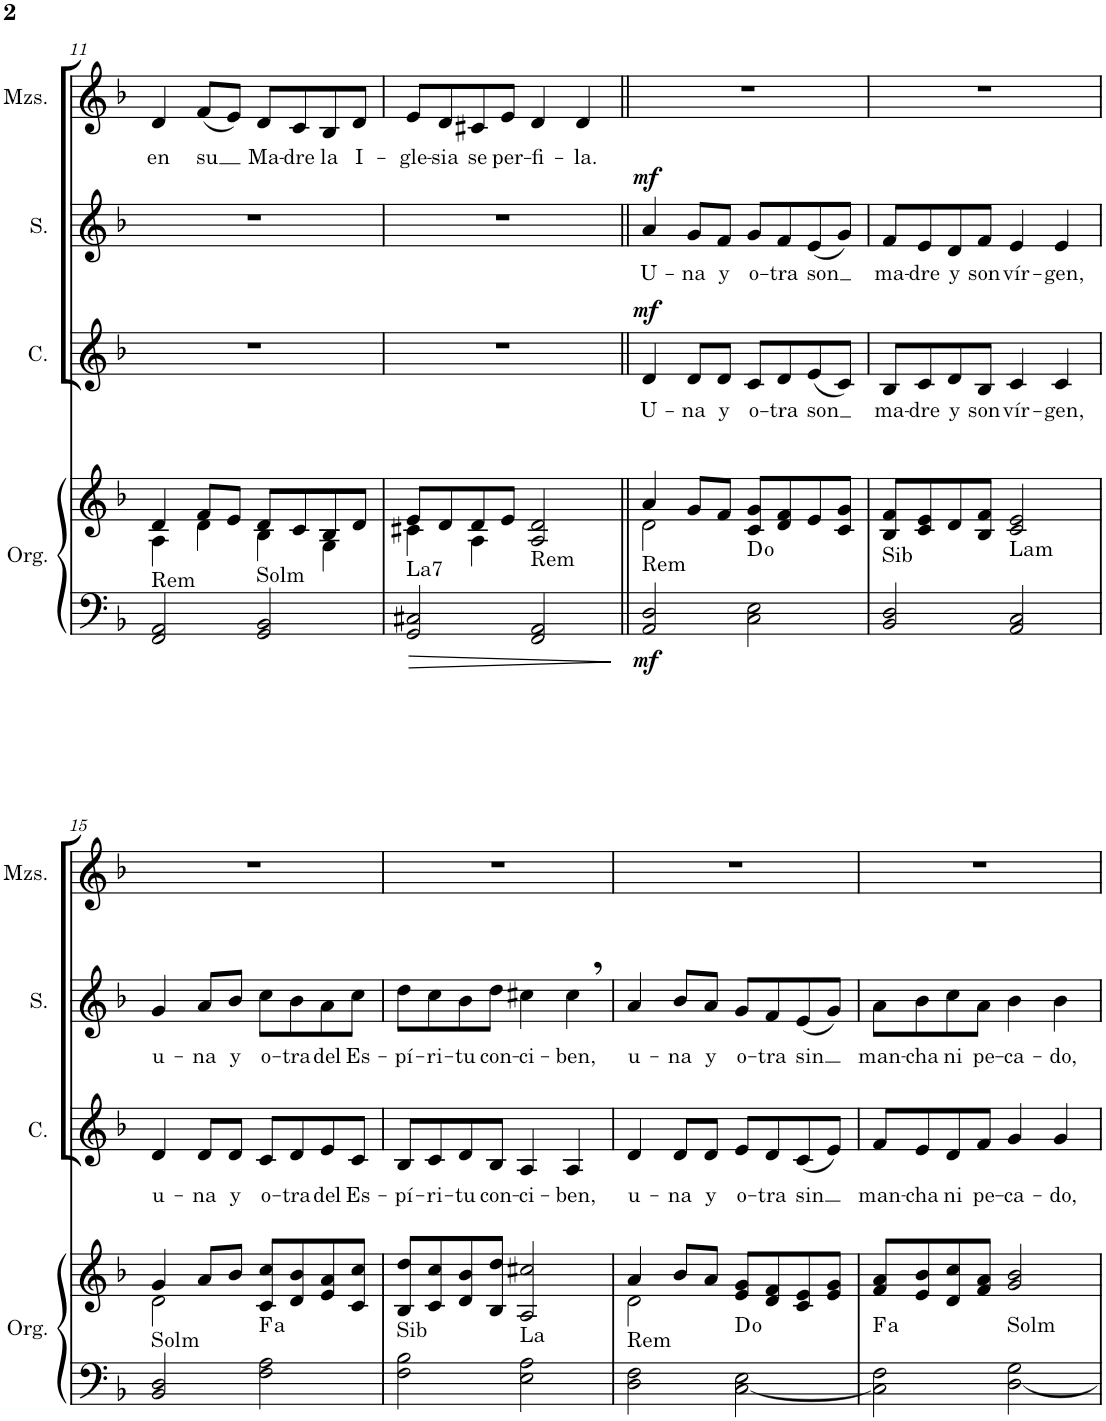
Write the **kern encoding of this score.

**kern	**kern	**dynam	**harte	**kern	**text	**dynam	**kern	**text	**dynam	**kern	**text
*part4	*part4	*part4	*part4	*part3	*part3	*part3	*part2	*part2	*part2	*part1	*part1
*staff5	*staff4	*staff4/5	*	*staff3	*staff3	*staff3	*staff2	*staff2	*staff2	*staff1	*staff1
*I"Órgano	*	*	*	*I"Contralto	*	*	*I"Soprano	*	*	*I"Solista	*
*	*	*	*	*I'C.	*	*	*I'S.	*	*	*	*
!!LO:PB:g=z
*clefF4	*clefG2	*	*	*clefG2	*	*	*clefG2	*	*	*clefG2	*
*k[b-]	*k[b-]	*	*	*k[b-]	*	*	*k[b-]	*	*	*k[b-]	*
*M4/4	*M4/4	*	*	*M4/4	*	*	*M4/4	*	*	*M4/4	*
=11	=11	=11	=11	=11	=11	=11	=11	=11	=11	=11	=11
*	*^	*	*	*	*	*	*	*	*	*	*
!	!	!	!	!LO:H:kt=Rem	!	!	!	!	!	!	!	!LO:LY:b
2FF/ 2AA/	4d/	4A\	.	N	1r	.	.	1r	.	.	4d/	en
!	!	!	!	!	!	!	!	!	!	!	!	!LO:LY:b
.	8f/L	4d\	.	.	.	.	.	.	.	.	(8f/L	su
.	8e/J	.	.	.	.	.	.	.	.	.	8e/J)	.
!	!	!	!	!LO:H:kt=Solm	!	!	!	!	!	!	!	!LO:LY:b
2GG/ 2BB-/	8d/L	4B-\	.	N	.	.	.	.	.	.	8d/L	Ma-
!	!	!	!	!	!	!	!	!	!	!	!	!LO:LY:b
.	8c/	.	.	.	.	.	.	.	.	.	8c/	-dre
!	!	!	!	!	!	!	!	!	!	!	!	!LO:LY:b
.	8B-/	4G\	.	.	.	.	.	.	.	.	8B-/	la
!	!	!	!	!	!	!	!	!	!	!	!	!LO:LY:b
.	8d/J	.	.	.	.	.	.	.	.	.	8d/J	I-
=12	=12	=12	=12	=12	=12	=12	=12	=12	=12	=12	=12	=12
!	!	!	!	!LO:H:kt=La7	!	!	!	!	!	!	!	!LO:LY:b
2GG/ 2C#X/	8e/L	4c#X\	.	N	1r	.	.	1r	.	.	8e/L	-gle-
!	!	!	!	!	!	!	!	!	!	!	!	!LO:LY:b
.	8d/	.	.	.	.	.	.	.	.	.	8d/	-sia
!	!	!	!	!	!	!	!	!	!	!	!	!LO:LY:b
.	8d/	4A\	.	.	.	.	.	.	.	.	8c#X/	se
!	!	!	!	!	!	!	!	!	!	!	!	!LO:LY:b
.	8e/J	.	.	.	.	.	.	.	.	.	8e/J	per-
!	!	!	!	!LO:H:kt=Rem	!	!	!	!	!	!	!	!LO:LY:b
2FF/ 2AA/	2A/ 2d/	2ryy	.	N	.	.	.	.	.	.	4d/	-fi-
!	!	!	!	!	!	!	!	!	!	!	!	!LO:LY:b
.	.	.	.	.	.	.	.	.	.	.	4d/	-la.
=13||	=13||	=13||	=13||	=13||	=13||	=13||	=13||	=13||	=13||	=13||	=13||	=13||
!	!	!	!LO:DY:b=2	!LO:H:kt=Rem	!	!LO:LY:b	!LO:DY:a	!	!LO:LY:b	!LO:DY:a	!	!
2AA/ 2D/	4a/	2d\	mf	N	4d/	U-	mf	4a/	U-	mf	1r	.
!	!	!	!	!	!	!LO:LY:b	!	!	!LO:LY:b	!	!	!
.	8g/L	.	.	.	8d/L	-na	.	8g/L	-na	.	.	.
!	!	!	!	!	!	!LO:LY:b	!	!	!LO:LY:b	!	!	!
.	8f/J	.	.	.	8d/J	y	.	8f/J	y	.	.	.
!	!	!	!	!	!	!LO:LY:b	!	!	!LO:LY:b	!	!	!
2C\ 2E\	8c/ 8g/L	2ryy	.	D:dim	8c/L	o-	.	8g/L	o-	.	.	.
!	!	!	!	!	!	!LO:LY:b	!	!	!LO:LY:b	!	!	!
.	8d/ 8f/	.	.	.	8d/	-tra	.	8f/	-tra	.	.	.
!	!	!	!	!	!	!LO:LY:b	!	!	!LO:LY:b	!	!	!
.	8e/	.	.	.	(8e/	son	.	(8e/	son	.	.	.
.	8c/ 8g/J	.	.	.	8c/J)	.	.	8g/J)	.	.	.	.
*	*v	*v	*	*	*	*	*	*	*	*	*	*
=14	=14	=14	=14	=14	=14	=14	=14	=14	=14	=14	=14
!	!	!	!LO:H:kt=Sib	!	!LO:LY:b	!	!	!LO:LY:b	!	!	!
2BB-/ 2D/	8B-/ 8f/L	.	N	8B-/L	ma-	.	8f/L	ma-	.	1r	.
!	!	!	!	!	!LO:LY:b	!	!	!LO:LY:b	!	!	!
.	8c/ 8e/	.	.	8c/	-dre	.	8e/	-dre	.	.	.
!	!	!	!	!	!LO:LY:b	!	!	!LO:LY:b	!	!	!
.	8d/	.	.	8d/	y	.	8d/	y	.	.	.
!	!	!	!	!	!LO:LY:b	!	!	!LO:LY:b	!	!	!
.	8B-/ 8f/J	.	.	8B-/J	son	.	8f/J	son	.	.	.
!	!	!	!LO:H:kt=Lam	!	!LO:LY:b	!	!	!LO:LY:b	!	!	!
2AA/ 2C/	2c/ 2e/	.	N	4c/	vír-	.	4e/	vír-	.	.	.
!	!	!	!	!	!LO:LY:b	!	!	!LO:LY:b	!	!	!
.	.	.	.	4c/	-gen,	.	4e/	-gen,	.	.	.
!!LO:LB:g=z
=15	=15	=15	=15	=15	=15	=15	=15	=15	=15	=15	=15
*	*^	*	*	*	*	*	*	*	*	*	*
!	!	!	!	!LO:H:kt=Solm	!	!LO:LY:b	!	!	!LO:LY:b	!	!	!
2BB-/ 2D/	4g/	2d\	.	N	4d/	u-	.	4g/	u-	.	1r	.
!	!	!	!	!	!	!LO:LY:b	!	!	!LO:LY:b	!	!	!
.	8a/L	.	.	.	8d/L	-na	.	8a/L	-na	.	.	.
!	!	!	!	!	!	!LO:LY:b	!	!	!LO:LY:b	!	!	!
.	8b-/J	.	.	.	8d/J	y	.	8b-/J	y	.	.	.
!	!	!	!	!LO:H:kt=a	!	!LO:LY:b	!	!	!LO:LY:b	!	!	!
2F\ 2A\	8c/ 8cc/L	2ryy	.	.	8c/L	o-	.	8cc\L	o-	.	.	.
!	!	!	!	!	!	!LO:LY:b	!	!	!LO:LY:b	!	!	!
.	8d/ 8b-/	.	.	.	8d/	-tra	.	8b-\	-tra	.	.	.
!	!	!	!	!	!	!LO:LY:b	!	!	!LO:LY:b	!	!	!
.	8e/ 8a/	.	.	.	8e/	del	.	8a\	del	.	.	.
!	!	!	!	!	!	!LO:LY:b	!	!	!LO:LY:b	!	!	!
.	8c/ 8cc/J	.	.	.	8c/J	Es-	.	8cc\J	Es-	.	.	.
*	*v	*v	*	*	*	*	*	*	*	*	*	*
=16	=16	=16	=16	=16	=16	=16	=16	=16	=16	=16	=16
!	!	!	!LO:H:kt=Sib	!	!LO:LY:b	!	!	!LO:LY:b	!	!	!
2F\ 2B-\	8B-/ 8dd/L	.	N	8B-/L	-pí-	.	8dd\L	-pí-	.	1r	.
!	!	!	!	!	!LO:LY:b	!	!	!LO:LY:b	!	!	!
.	8c/ 8cc/	.	.	8c/	-ri-	.	8cc\	-ri-	.	.	.
!	!	!	!	!	!LO:LY:b	!	!	!LO:LY:b	!	!	!
.	8d/ 8b-/	.	.	8d/	-tu	.	8b-\	-tu	.	.	.
!	!	!	!	!	!LO:LY:b	!	!	!LO:LY:b	!	!	!
.	8B-/ 8dd/J	.	.	8B-/J	con-	.	8dd\J	con-	.	.	.
!	!	!	!LO:H:kt=La	!	!LO:LY:b	!	!	!LO:LY:b	!	!	!
2E\ 2A\	2A/ 2cc#X/	.	N	4A/	-ci-	.	4cc#X\	-ci-	.	.	.
!	!	!	!	!	!LO:LY:b	!	!	!LO:LY:b	!	!	!
.	.	.	.	4A/	-ben,	.	4cc#,\	-ben,	.	.	.
=17	=17	=17	=17	=17	=17	=17	=17	=17	=17	=17	=17
*	*^	*	*	*	*	*	*	*	*	*	*
!	!	!	!	!LO:H:kt=Rem	!	!LO:LY:b	!	!	!LO:LY:b	!	!	!
2D\ 2F\	4a/	2d\	.	N	4d/	u-	.	4a/	u-	.	1r	.
!	!	!	!	!	!	!LO:LY:b	!	!	!LO:LY:b	!	!	!
.	8b-/L	.	.	.	8d/L	-na	.	8b-/L	-na	.	.	.
!	!	!	!	!	!	!LO:LY:b	!	!	!LO:LY:b	!	!	!
.	8a/J	.	.	.	8d/J	y	.	8a/J	y	.	.	.
!	!	!	!	!	!	!LO:LY:b	!	!	!LO:LY:b	!	!	!
[2C\ 2E\	8e/ 8g/L	2ryy	.	D:dim	8e/L	o-	.	8g/L	o-	.	.	.
!	!	!	!	!	!	!LO:LY:b	!	!	!LO:LY:b	!	!	!
.	8d/ 8f/	.	.	.	8d/	-tra	.	8f/	-tra	.	.	.
!	!	!	!	!	!	!LO:LY:b	!	!	!LO:LY:b	!	!	!
.	8c/ 8e/	.	.	.	(8c/	sin	.	(8e/	sin	.	.	.
.	8e/ 8g/J	.	.	.	8e/J)	.	.	8g/J)	.	.	.	.
*	*v	*v	*	*	*	*	*	*	*	*	*	*
=18	=18	=18	=18	=18	=18	=18	=18	=18	=18	=18	=18
!	!	!	!LO:H:kt=a	!	!LO:LY:b	!	!	!LO:LY:b	!	!	!
2C\] 2F\	8f/ 8a/L	.	.	8f/L	man-	.	8a\L	man-	.	1r	.
!	!	!	!	!	!LO:LY:b	!	!	!LO:LY:b	!	!	!
.	8e/ 8b-/	.	.	8e/	-cha	.	8b-\	-cha	.	.	.
!	!	!	!	!	!LO:LY:b	!	!	!LO:LY:b	!	!	!
.	8d/ 8cc/	.	.	8d/	ni	.	8cc\	ni	.	.	.
!	!	!	!	!	!LO:LY:b	!	!	!LO:LY:b	!	!	!
.	8f/ 8a/J	.	.	8f/J	pe-	.	8a\J	pe-	.	.	.
!	!	!	!LO:H:kt=Solm	!	!LO:LY:b	!	!	!LO:LY:b	!	!	!
[2D\ 2G\	2g/ 2b-/	.	N	4g/	-ca-	.	4b-\	-ca-	.	.	.
!	!	!	!	!	!LO:LY:b	!	!	!LO:LY:b	!	!	!
.	.	.	.	4g/	-do,	.	4b-\	-do,	.	.	.
=	=	=	=	=	=	=	=	=	=	=	=
*-	*-	*-	*-	*-	*-	*-	*-	*-	*-	*-	*-
